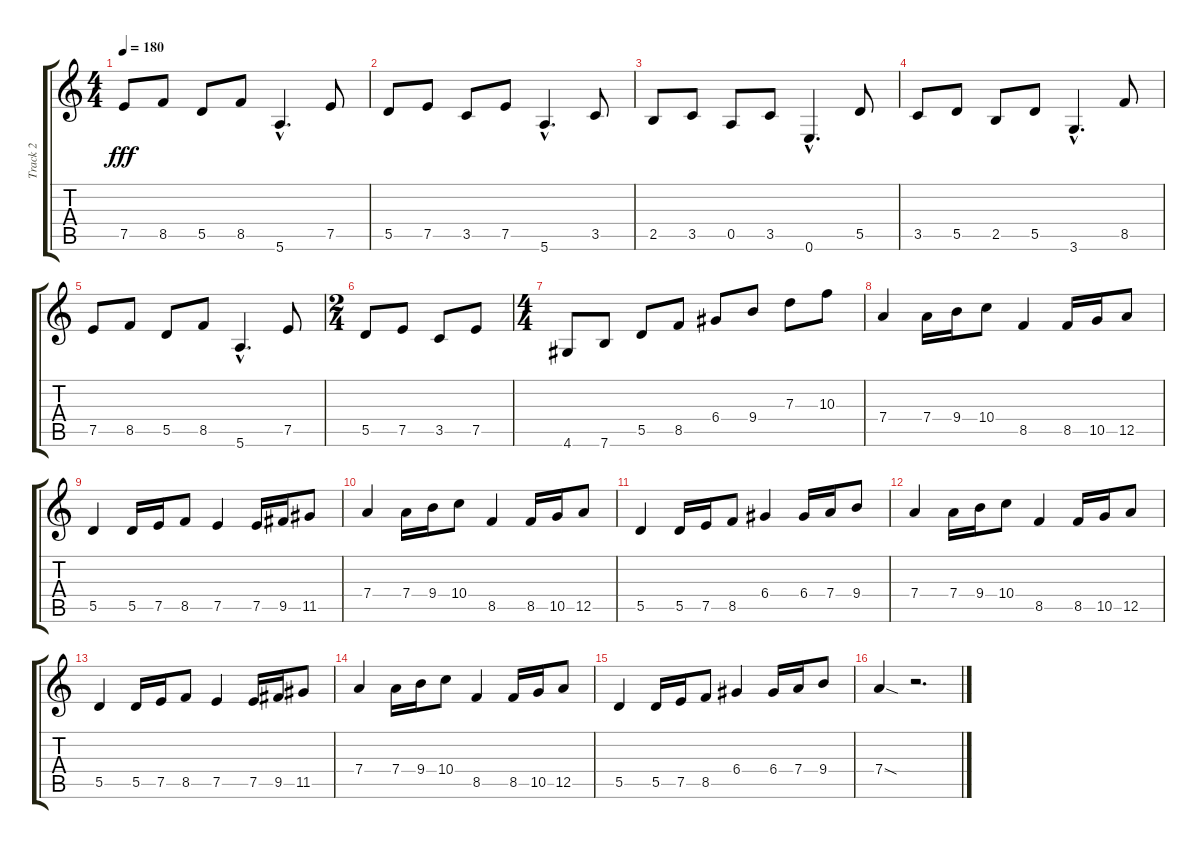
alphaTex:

\track ("Track 2" "Track 2") {instrument distortionguitar}
\staff {score tabs}
\tuning (E4 B3 G3 D3 A2 E2) {hide}
\ts (4 4)
\tempo 180
\clef g2
\ks c
7.5.8{dy fff} 8.5.8 5.5.8 8.5.8 5.6{hac}.4{d} 7.5.8 |
5.5.8 7.5.8 3.5.8 7.5.8 5.6{hac}.4{d} 3.5.8 |
2.5.8 3.5.8 0.5.8 3.5.8 0.6{hac}.4{d} 5.5.8 |
3.5.8 5.5.8 2.5.8 5.5.8 3.6{hac}.4{d} 8.5.8 |
7.5.8 8.5.8 5.5.8 8.5.8 5.6{hac}.4{d} 7.5.8 |
\ts (2 4)
5.5.8 7.5.8 3.5.8 7.5.8 |
\ts (4 4)
4.6.8 7.6.8 5.5.8 8.5.8 6.4.8 9.4.8 7.3.8 10.3.8 |
7.4.4 7.4.16 9.4.16 10.4.8 8.5.4 8.5.16 10.5.16 12.5.8 |
5.5.4 5.5.16 7.5.16 8.5.8 7.5.4 7.5.16 9.5.16 11.5.8 |
7.4.4 7.4.16 9.4.16 10.4.8 8.5.4 8.5.16 10.5.16 12.5.8 |
5.5.4 5.5.16 7.5.16 8.5.8 6.4.4 6.4.16 7.4.16 9.4.8 |
7.4.4 7.4.16 9.4.16 10.4.8 8.5.4 8.5.16 10.5.16 12.5.8 |
5.5.4 5.5.16 7.5.16 8.5.8 7.5.4 7.5.16 9.5.16 11.5.8 |
7.4.4 7.4.16 9.4.16 10.4.8 8.5.4 8.5.16 10.5.16 12.5.8 |
5.5.4 5.5.16 7.5.16 8.5.8 6.4.4 6.4.16 7.4.16 9.4.8 |
7.4{sod}.4 r.2{d}
